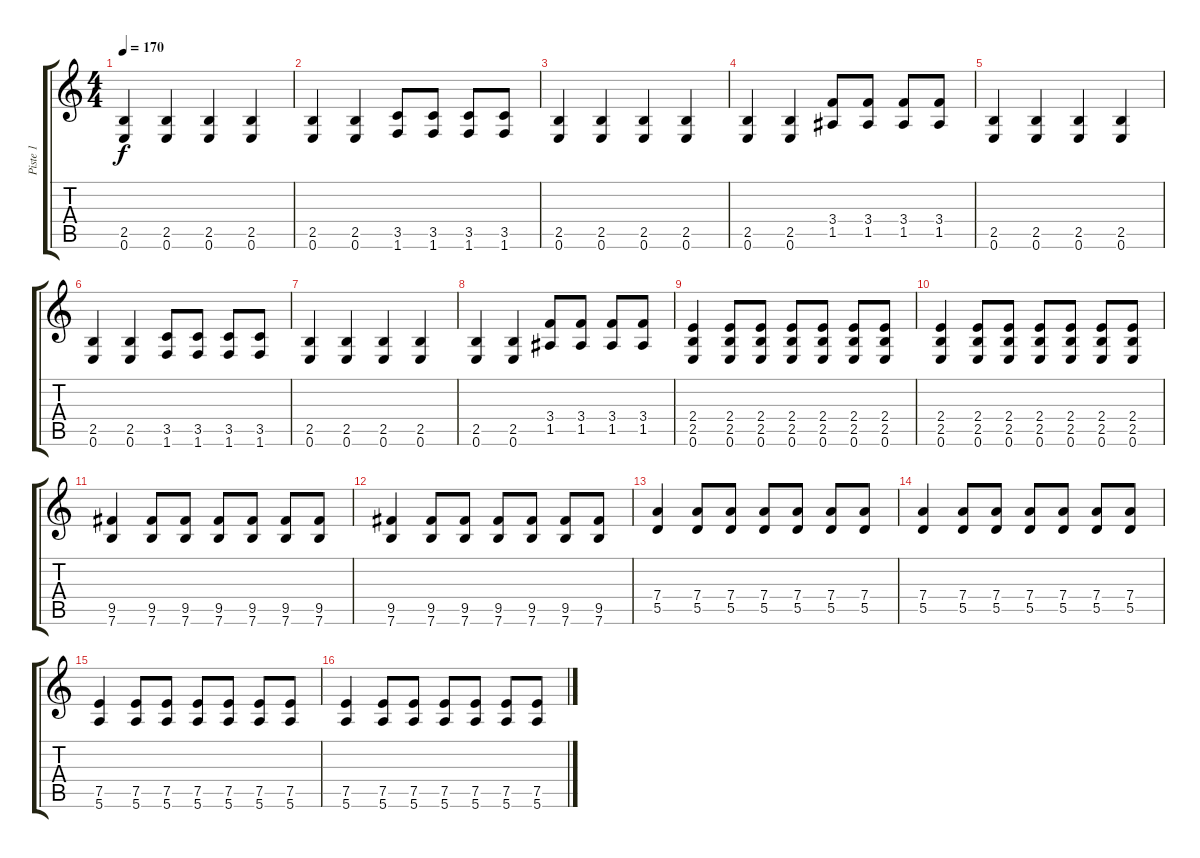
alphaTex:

\track ("Piste 1" "Piste 1") {instrument distortionguitar}
\staff {score tabs}
\tuning (E4 B3 G3 D3 A2 E2) {hide}
\ts (4 4)
\tempo 170
\clef g2
\ks c
(2.5 0.6).4{dy f} (2.5 0.6).4 (2.5 0.6).4 (2.5 0.6).4 |
(2.5 0.6).4 (2.5 0.6).4 (3.5 1.6).8 (3.5 1.6).8 (3.5 1.6).8 (3.5 1.6).8 |
(2.5 0.6).4 (2.5 0.6).4 (2.5 0.6).4 (2.5 0.6).4 |
(2.5 0.6).4 (2.5 0.6).4 (3.4 1.5).8 (3.4 1.5).8 (3.4 1.5).8 (3.4 1.5).8 |
(2.5 0.6).4 (2.5 0.6).4 (2.5 0.6).4 (2.5 0.6).4 |
(2.5 0.6).4 (2.5 0.6).4 (3.5 1.6).8 (3.5 1.6).8 (3.5 1.6).8 (3.5 1.6).8 |
(2.5 0.6).4 (2.5 0.6).4 (2.5 0.6).4 (2.5 0.6).4 |
(2.5 0.6).4 (2.5 0.6).4 (3.4 1.5).8 (3.4 1.5).8 (3.4 1.5).8 (3.4 1.5).8 |
(2.4 2.5 0.6).4 (2.4 2.5 0.6).8 (2.4 2.5 0.6).8 (2.4 2.5 0.6).8 (2.4 2.5 0.6).8 (2.4 2.5 0.6).8 (2.4 2.5 0.6).8 |
(2.4 2.5 0.6).4 (2.4 2.5 0.6).8 (2.4 2.5 0.6).8 (2.4 2.5 0.6).8 (2.4 2.5 0.6).8 (2.4 2.5 0.6).8 (2.4 2.5 0.6).8 |
(9.5 7.6).4 (9.5 7.6).8 (9.5 7.6).8 (9.5 7.6).8 (9.5 7.6).8 (9.5 7.6).8 (9.5 7.6).8 |
(9.5 7.6).4 (9.5 7.6).8 (9.5 7.6).8 (9.5 7.6).8 (9.5 7.6).8 (9.5 7.6).8 (9.5 7.6).8 |
(7.4 5.5).4 (7.4 5.5).8 (7.4 5.5).8 (7.4 5.5).8 (7.4 5.5).8 (7.4 5.5).8 (7.4 5.5).8 |
(7.4 5.5).4 (7.4 5.5).8 (7.4 5.5).8 (7.4 5.5).8 (7.4 5.5).8 (7.4 5.5).8 (7.4 5.5).8 |
(7.5 5.6).4 (7.5 5.6).8 (7.5 5.6).8 (7.5 5.6).8 (7.5 5.6).8 (7.5 5.6).8 (7.5 5.6).8 |
(7.5 5.6).4 (7.5 5.6).8 (7.5 5.6).8 (7.5 5.6).8 (7.5 5.6).8 (7.5 5.6).8 (7.5 5.6).8
